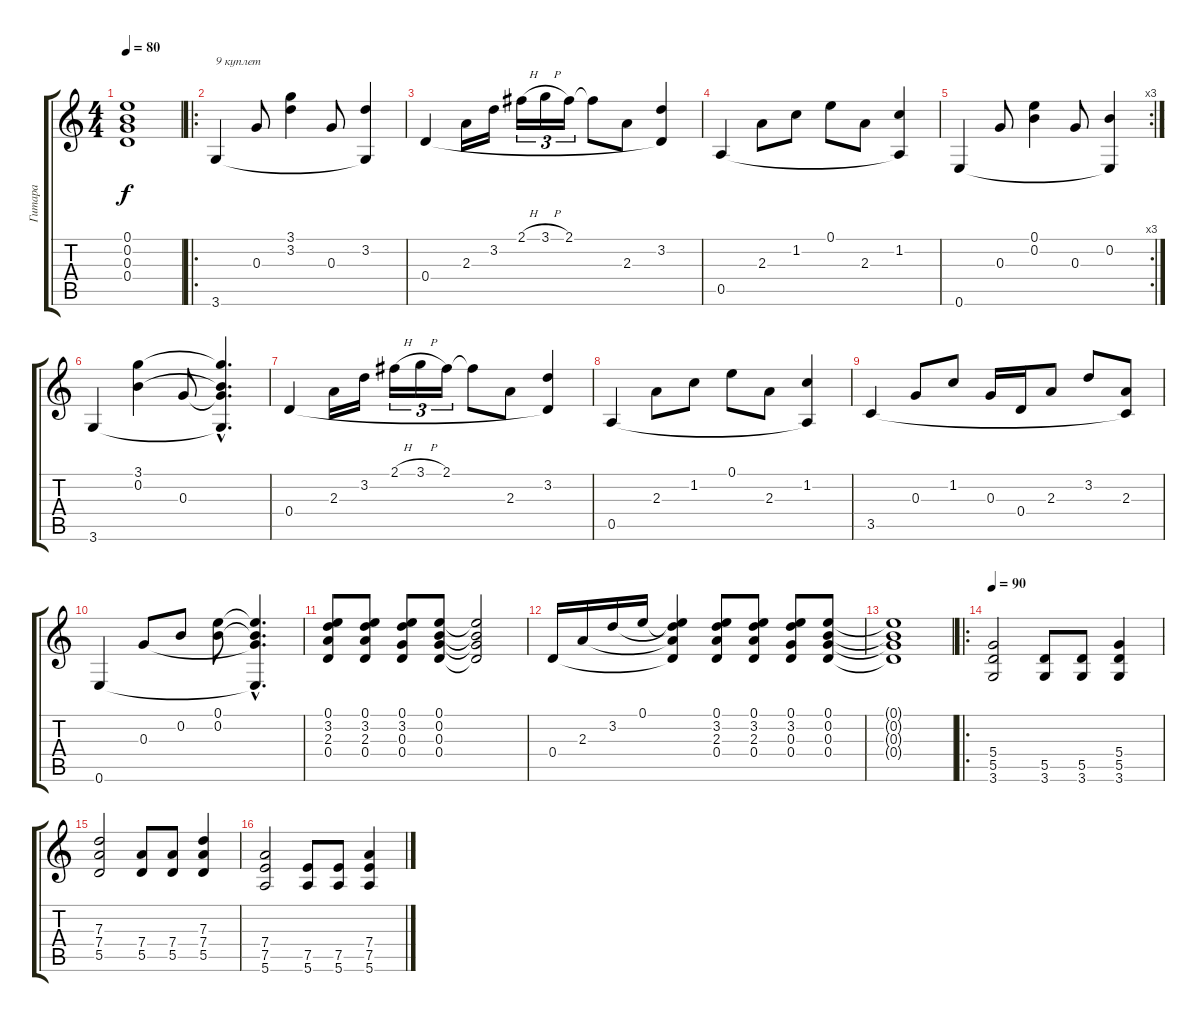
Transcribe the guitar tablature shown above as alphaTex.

\track ("Гитара" "Гитара") {instrument acousticguitarnylon}
\staff {score tabs}
\tuning (E4 B3 G3 D3 A2 E2) {hide}
\ts (4 4)
\tempo 80
\clef g2
\ks c
(0.1{t} 0.2{t} 0.3{t} 0.4{t}).1{dy f} |
\ro
3.6.4{txt "9 куплет"} 0.3.8 (3.1 3.2).4 0.3.8 (3.2 3.6{t}).4 |
0.4.4 2.3.16 3.2.16 2.1{h}.16{tu (3 2)} 3.1{h}.16{tu (3 2)} 2.1.16{tu (3 2)} 2.1{t}.8 2.3.8 (3.2 0.4{t}).4 |
0.5.4 2.3.8 1.2.8 0.1.8 2.3.8 (1.2 0.5{t}).4 |
\rc 3
0.6.4 0.3.8 (0.1 0.2).4 0.3.8 (0.2 0.6{t}).4 |
3.6.4 (3.1 0.2).4 0.3.8 (3.1{hac t} 0.2{hac t} 0.3{hac t} 3.6{hac t}).4{d} |
0.4.4 2.3.16 3.2.16 2.1{h}.16{tu (3 2)} 3.1{h}.16{tu (3 2)} 2.1.16{tu (3 2)} 2.1{t}.8 2.3.8 (3.2 0.4{t}).4 |
0.5.4 2.3.8 1.2.8 0.1.8 2.3.8 (1.2 0.5{t}).4 |
3.5.4 0.3.8 1.2.8 0.3.16 0.4.16 2.3.8 3.2.8 (2.3 3.5{t}).8 |
0.6.4 0.3.8 0.2.8 (0.1 0.2).8 (0.1{hac t} 0.2{hac t} 0.3{hac t} 0.6{hac t}).4{d} |
(0.1 3.2 2.3 0.4).8 (0.1 3.2 2.3 0.4).8 (0.1 3.2 0.3 0.4).8 (0.1 0.2 0.3 0.4).8 (0.1{t} 0.2{t} 0.3{t} 0.4{t}).2 |
0.4.16 2.3.16 3.2.16 0.1.16 (0.1{t} 3.2{t} 2.3{t} 0.4{t}).4 (0.1 3.2 2.3 0.4).8 (0.1 3.2 2.3 0.4).8 (0.1 3.2 0.3 0.4).8 (0.1 0.2 0.3 0.4).8 |
(0.1{t} 0.2{t} 0.3{t} 0.4{t}).1 |
\ro
\tempo 90
(5.4 5.5 3.6).2{volume 16 instrument distortionguitar} (5.5 3.6).8 (5.5 3.6).8 (5.4 5.5 3.6).4 |
(7.3 7.4 5.5).2 (7.4 5.5).8 (7.4 5.5).8 (7.3 7.4 5.5).4 |
(7.4 7.5 5.6).2 (7.5 5.6).8 (7.5 5.6).8 (7.4 7.5 5.6).4
